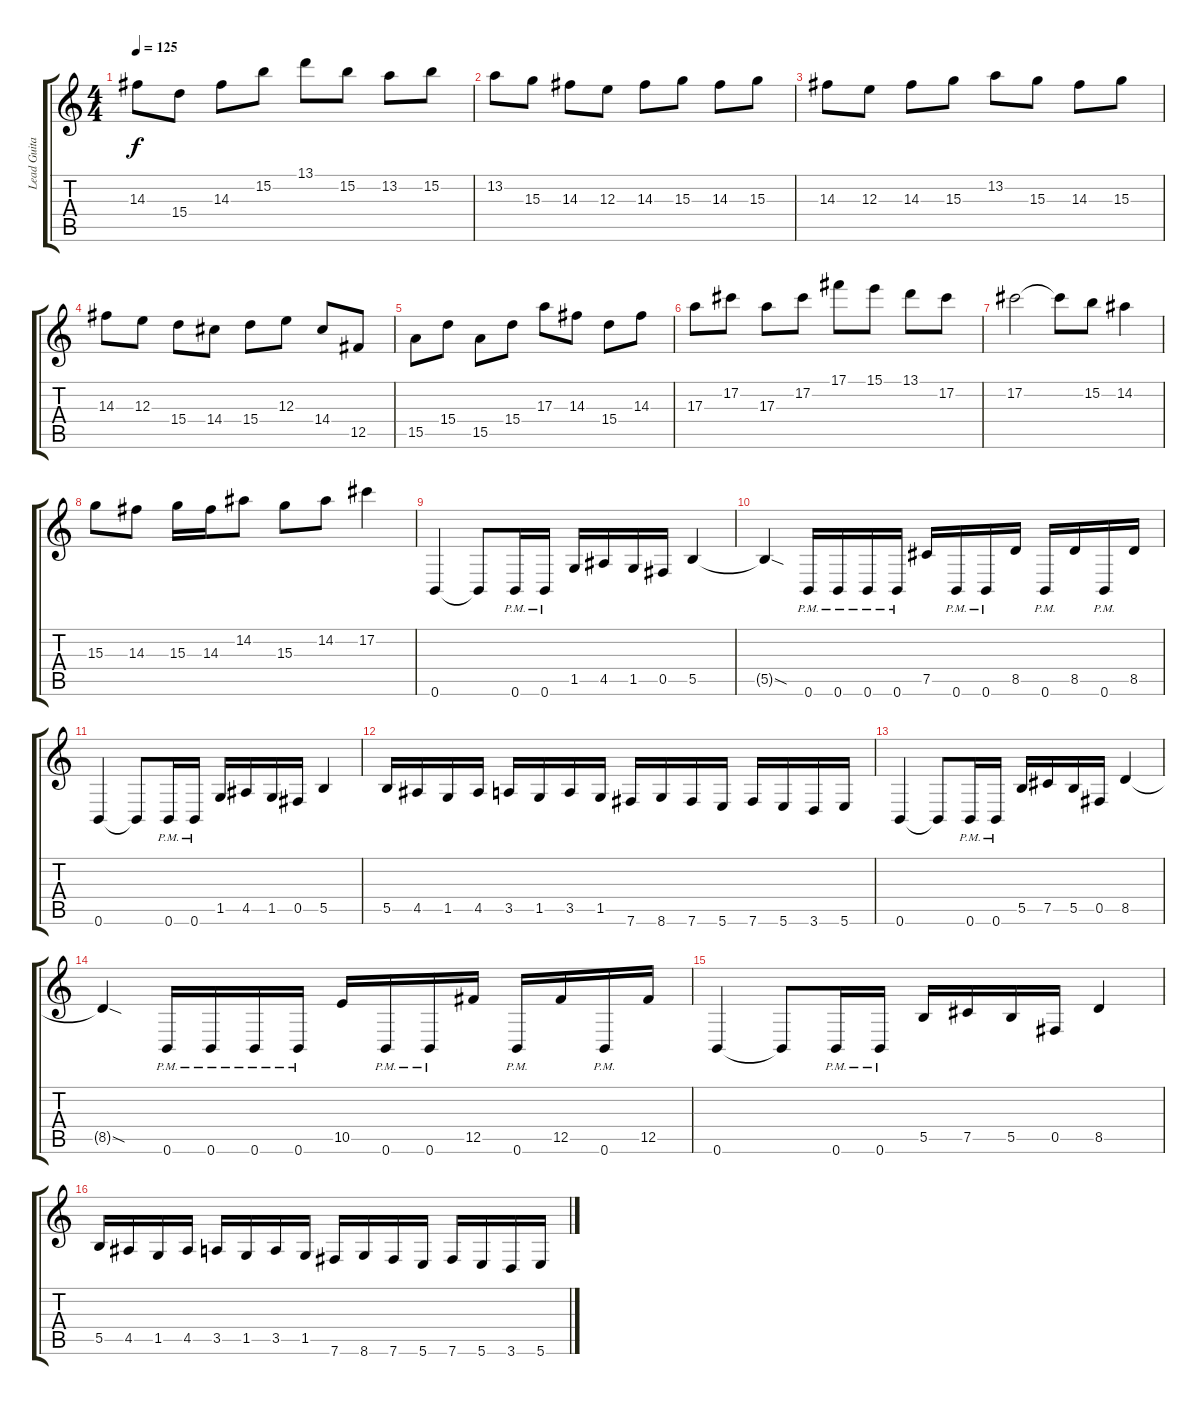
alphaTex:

\track ("Lead Guitar" "Lead Guita") {instrument distortionguitar}
\staff {score tabs}
\tuning (Db4 Ab3 E3 B2 Gb2 B1) {hide}
\ts (4 4)
\tempo 125
\clef g2
\ks c
14.3.8{dy f} 15.4.8 14.3.8 15.2.8 13.1.8 15.2.8 13.2.8 15.2.8 |
13.2.8 15.3.8 14.3.8 12.3.8 14.3.8 15.3.8 14.3.8 15.3.8 |
14.3.8 12.3.8 14.3.8 15.3.8 13.2.8 15.3.8 14.3.8 15.3.8 |
14.3.8 12.3.8 15.4.8 14.4.8 15.4.8 12.3.8 14.4.8 12.5.8 |
15.5.8 15.4.8 15.5.8 15.4.8 17.3.8 14.3.8 15.4.8 14.3.8 |
17.3.8 17.2.8 17.3.8 17.2.8 17.1.8 15.1.8 13.1.8 17.2.8 |
17.2.2 17.2{t}.8 15.2.8 14.2.4 |
15.3.8 14.3.8 15.3.16 14.3.16 14.2.8 15.3.8 14.2.8 17.2.4 |
0.6.4 0.6{t}.8 0.6{pm}.16 0.6{pm}.16 1.5.16 4.5.16 1.5.16 0.5.16 5.5.4 |
5.5{sod t}.4 0.6{pm}.16 0.6{pm}.16 0.6{pm}.16 0.6{pm}.16 7.5.16 0.6{pm}.16 0.6{pm}.16 8.5.16 0.6{pm}.16 8.5.16 0.6{pm}.16 8.5.16 |
0.6.4 0.6{t}.8 0.6{pm}.16 0.6{pm}.16 1.5.16 4.5.16 1.5.16 0.5.16 5.5.4 |
5.5.16 4.5.16 1.5.16 4.5.16 3.5.16 1.5.16 3.5.16 1.5.16 7.6.16 8.6.16 7.6.16 5.6.16 7.6.16 5.6.16 3.6.16 5.6.16 |
0.6.4 0.6{t}.8 0.6{pm}.16 0.6{pm}.16 5.5.16 7.5.16 5.5.16 0.5.16 8.5.4 |
8.5{sod t}.4 0.6{pm}.16 0.6{pm}.16 0.6{pm}.16 0.6{pm}.16 10.5.16 0.6{pm}.16 0.6{pm}.16 12.5.16 0.6{pm}.16 12.5.16 0.6{pm}.16 12.5.16 |
0.6.4 0.6{t}.8 0.6{pm}.16 0.6{pm}.16 5.5.16 7.5.16 5.5.16 0.5.16 8.5.4 |
5.5.16 4.5.16 1.5.16 4.5.16 3.5.16 1.5.16 3.5.16 1.5.16 7.6.16 8.6.16 7.6.16 5.6.16 7.6.16 5.6.16 3.6.16 5.6.16
